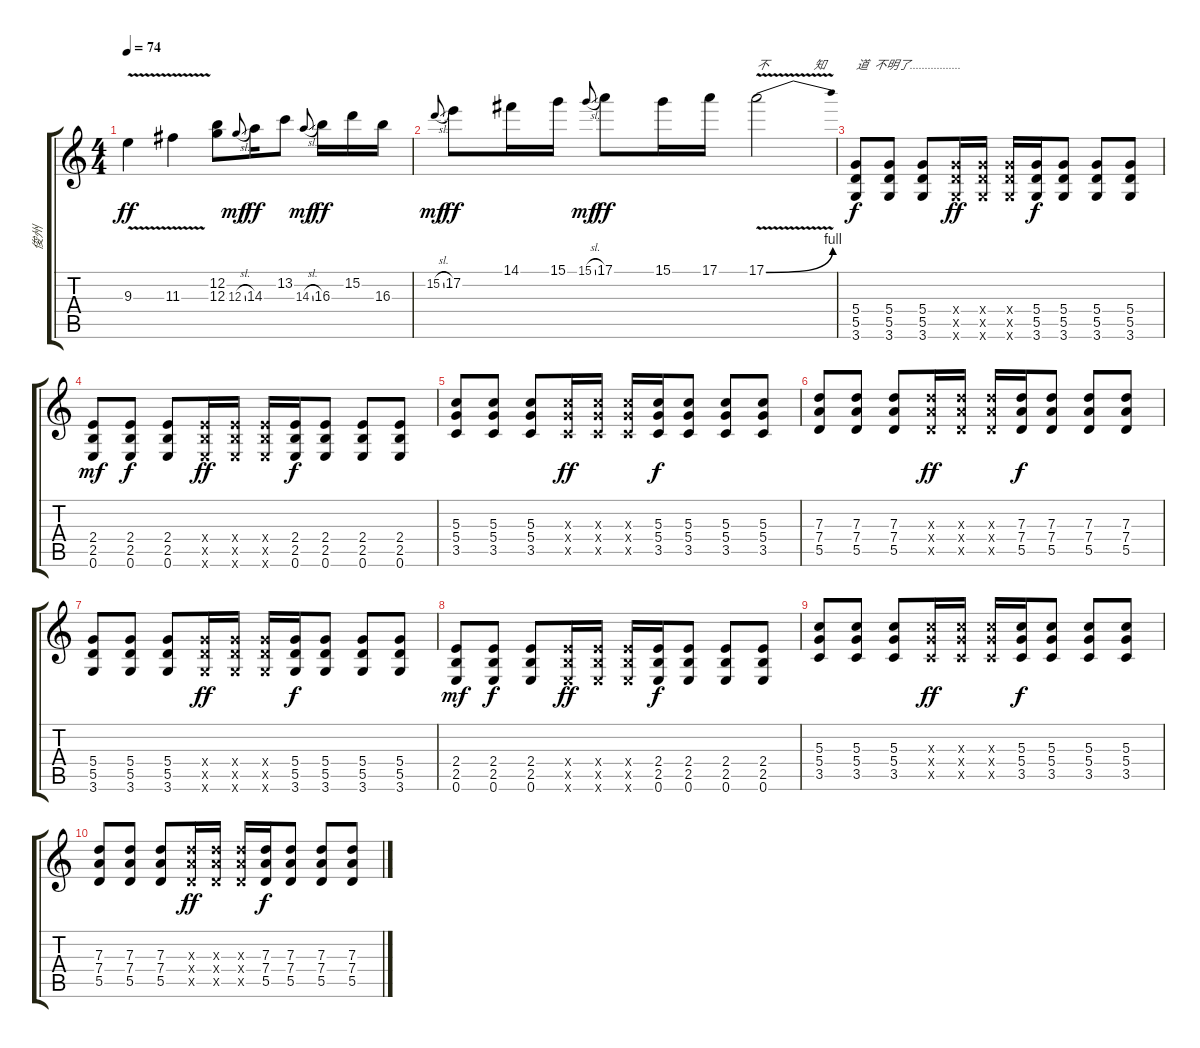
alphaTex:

\track ("俊州" "俊州") {instrument distortionguitar}
\staff {score tabs}
\tuning (E4 B3 G3 D3 A2 E2) {hide}
\ts (4 4)
\tempo 74
\clef g2
\ks c
9.3{v}.4{dy ff} 11.3{v}.4 (12.2 12.3).8 12.3{sl}.8{gr onbeat dy mf} 14.3.16{dy ff} 13.2.8 14.3{sl}.8{gr onbeat dy mf} 16.3.16{dy ff} 15.2.16 16.3.16 |
15.2{sl}.8{gr onbeat dy mf} 17.2.8{dy ff} 14.1.16 15.1.16 15.1{sl}.8{gr onbeat dy mf} 17.1.8{dy ff} 15.1.16 17.1.16 17.1{be (bend 0 0 60 4) v}.2{txt "不               知"} |
(5.4 5.5 3.6).8{txt "道  不明了................." dy f} (5.4 5.5 3.6).8 (5.4 5.5 3.6).8 (5.4{x} 5.5{x} 3.6{x}).16{dy ff} (5.4{x} 5.5{x} 3.6{x}).16 (5.4{x} 5.5{x} 3.6{x}).16 (5.4 5.5 3.6).16{dy f} (5.4 5.5 3.6).8 (5.4 5.5 3.6).8 (5.4 5.5 3.6).8 |
(2.4 2.5 0.6).8{dy mf} (2.4 2.5 0.6).8{dy f} (2.4 2.5 0.6).8 (2.4{x} 2.5{x} 0.6{x}).16{dy ff} (2.4{x} 2.5{x} 0.6{x}).16 (2.4{x} 2.5{x} 0.6{x}).16 (2.4 2.5 0.6).16{dy f} (2.4 2.5 0.6).8 (2.4 2.5 0.6).8 (2.4 2.5 0.6).8 |
(5.3 5.4 3.5).8 (5.3 5.4 3.5).8 (5.3 5.4 3.5).8 (5.3{x} 5.4{x} 3.5{x}).16{dy ff} (5.3{x} 5.4{x} 3.5{x}).16 (5.3{x} 5.4{x} 3.5{x}).16 (5.3 5.4 3.5).16{dy f} (5.3 5.4 3.5).8 (5.3 5.4 3.5).8 (5.3 5.4 3.5).8 |
(7.3 7.4 5.5).8 (7.3 7.4 5.5).8 (7.3 7.4 5.5).8 (7.3{x} 7.4{x} 5.5{x}).16{dy ff} (7.3{x} 7.4{x} 5.5{x}).16 (7.3{x} 7.4{x} 5.5{x}).16 (7.3 7.4 5.5).16{dy f} (7.3 7.4 5.5).8 (7.3 7.4 5.5).8 (7.3 7.4 5.5).8 |
(5.4 5.5 3.6).8 (5.4 5.5 3.6).8 (5.4 5.5 3.6).8 (5.4{x} 5.5{x} 3.6{x}).16{dy ff} (5.4{x} 5.5{x} 3.6{x}).16 (5.4{x} 5.5{x} 3.6{x}).16 (5.4 5.5 3.6).16{dy f} (5.4 5.5 3.6).8 (5.4 5.5 3.6).8 (5.4 5.5 3.6).8 |
(2.4 2.5 0.6).8{dy mf} (2.4 2.5 0.6).8{dy f} (2.4 2.5 0.6).8 (2.4{x} 2.5{x} 0.6{x}).16{dy ff} (2.4{x} 2.5{x} 0.6{x}).16 (2.4{x} 2.5{x} 0.6{x}).16 (2.4 2.5 0.6).16{dy f} (2.4 2.5 0.6).8 (2.4 2.5 0.6).8 (2.4 2.5 0.6).8 |
(5.3 5.4 3.5).8 (5.3 5.4 3.5).8 (5.3 5.4 3.5).8 (5.3{x} 5.4{x} 3.5{x}).16{dy ff} (5.3{x} 5.4{x} 3.5{x}).16 (5.3{x} 5.4{x} 3.5{x}).16 (5.3 5.4 3.5).16{dy f} (5.3 5.4 3.5).8 (5.3 5.4 3.5).8 (5.3 5.4 3.5).8{txt ""} |
(7.3 7.4 5.5).8 (7.3 7.4 5.5).8 (7.3 7.4 5.5).8 (7.3{x} 7.4{x} 5.5{x}).16{dy ff} (7.3{x} 7.4{x} 5.5{x}).16 (7.3{x} 7.4{x} 5.5{x}).16 (7.3 7.4 5.5).16{dy f} (7.3 7.4 5.5).8 (7.3 7.4 5.5).8 (7.3 7.4 5.5).8
